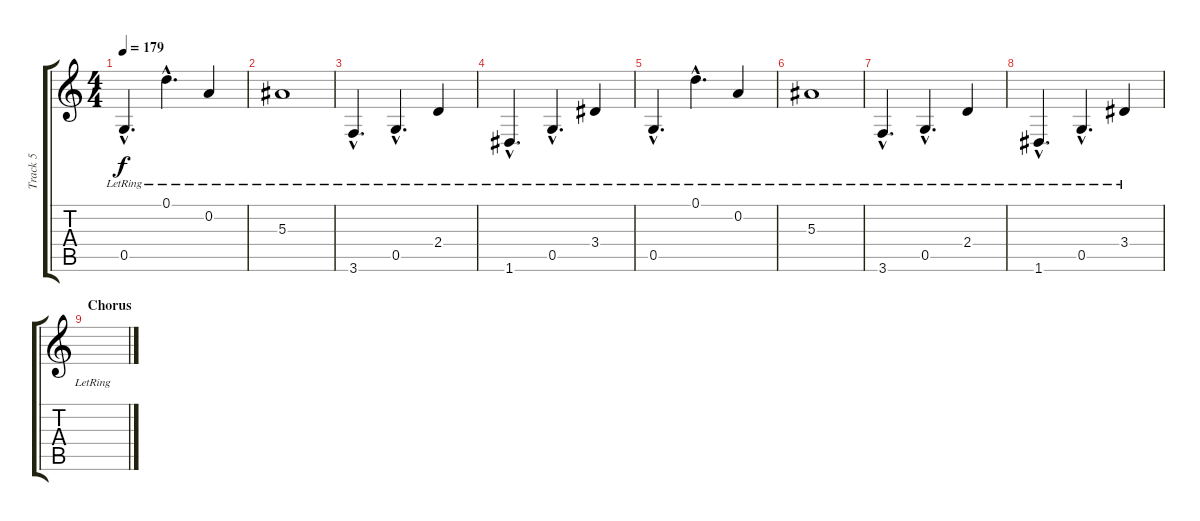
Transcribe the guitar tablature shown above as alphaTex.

\track ("Track 5" "Track 5") {instrument acousticguitarsteel}
\staff {score tabs}
\tuning (D4 A3 F3 C3 G2 D2) {hide}
\ts (4 4)
\tempo 179
\clef g2
\ks c
0.5{hac lr}.4{d dy f} 0.1{hac lr}.4{d} 0.2{lr}.4 |
5.3{lr}.1 |
3.6{hac lr}.4{d} 0.5{hac lr}.4{d} 2.4{lr}.4 |
1.6{hac lr}.4{d} 0.5{hac lr}.4{d} 3.4{lr}.4 |
0.5{hac lr}.4{d} 0.1{hac lr}.4{d} 0.2{lr}.4 |
5.3{lr}.1 |
3.6{hac lr}.4{d} 0.5{hac lr}.4{d} 2.4{lr}.4 |
1.6{hac lr}.4{d} 0.5{hac lr}.4{d} 3.4{lr}.4 |
\section ("" "Chorus")
